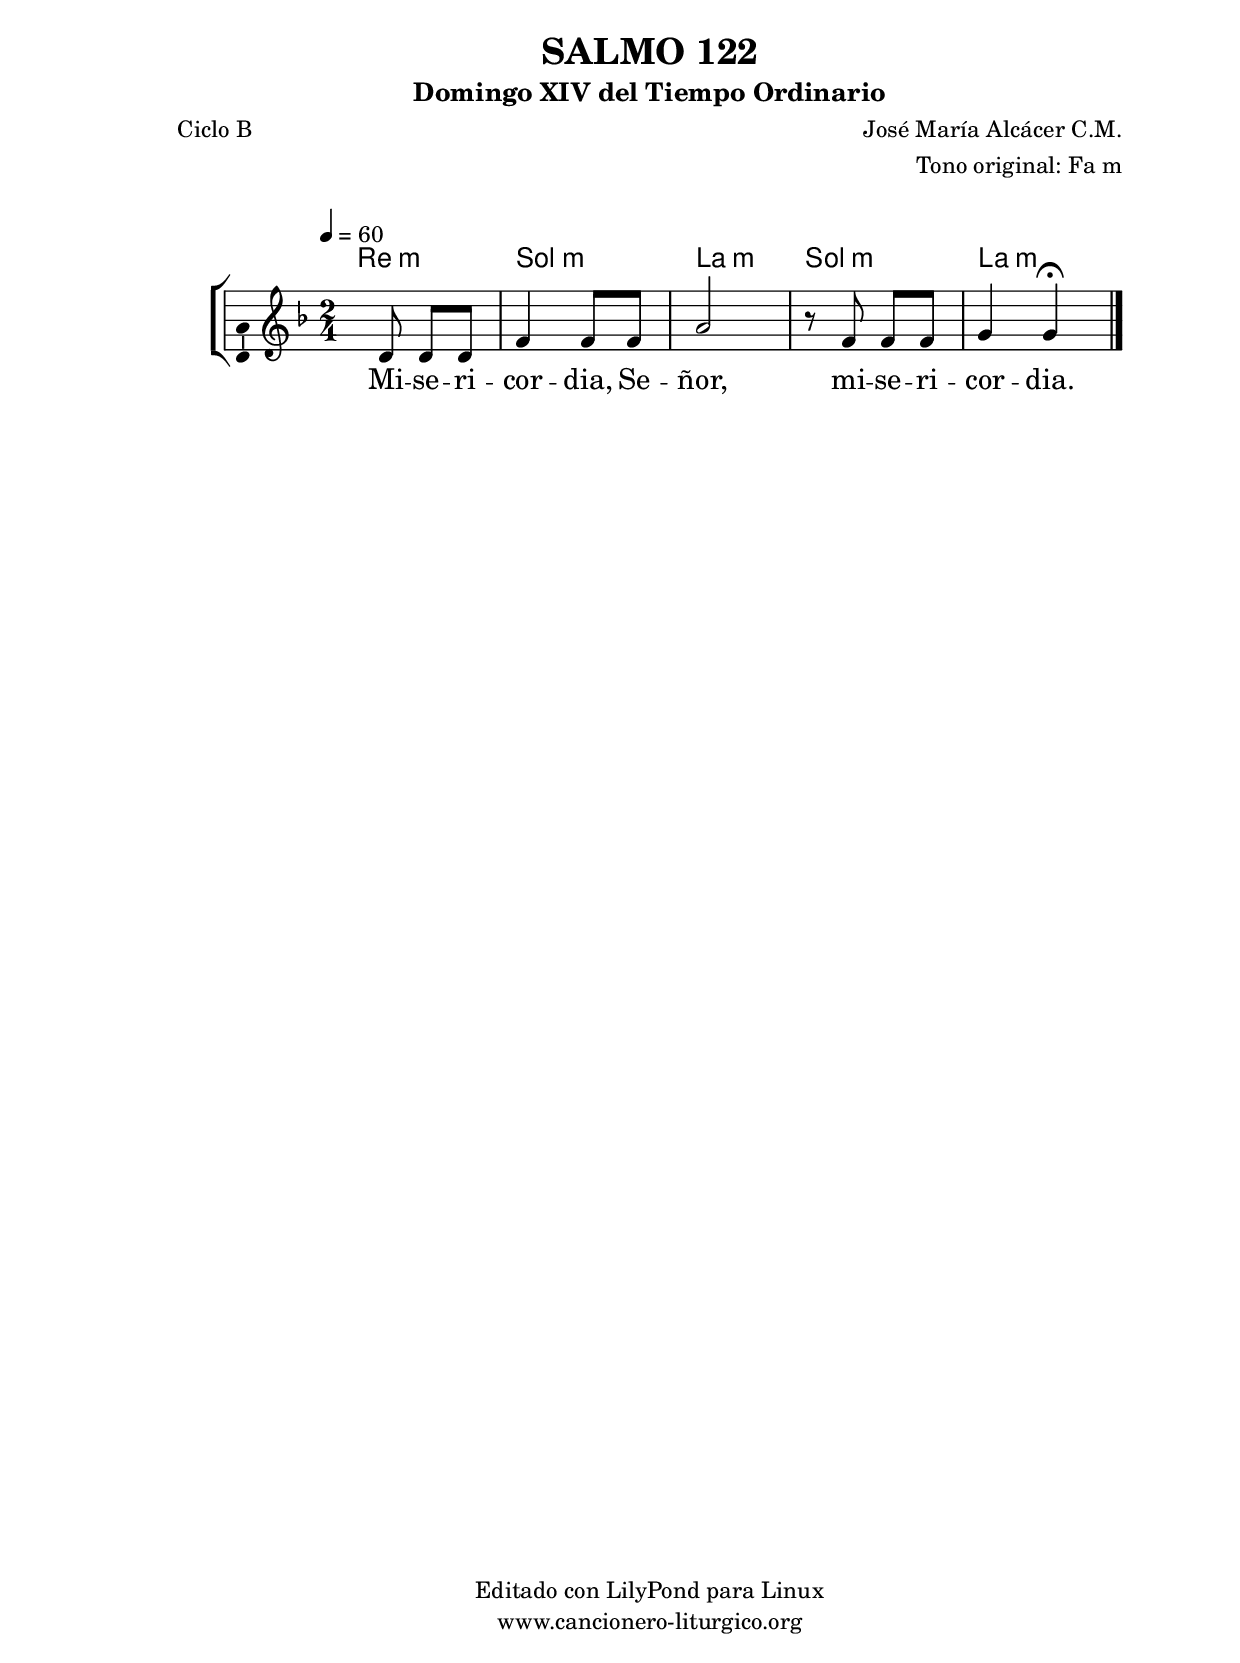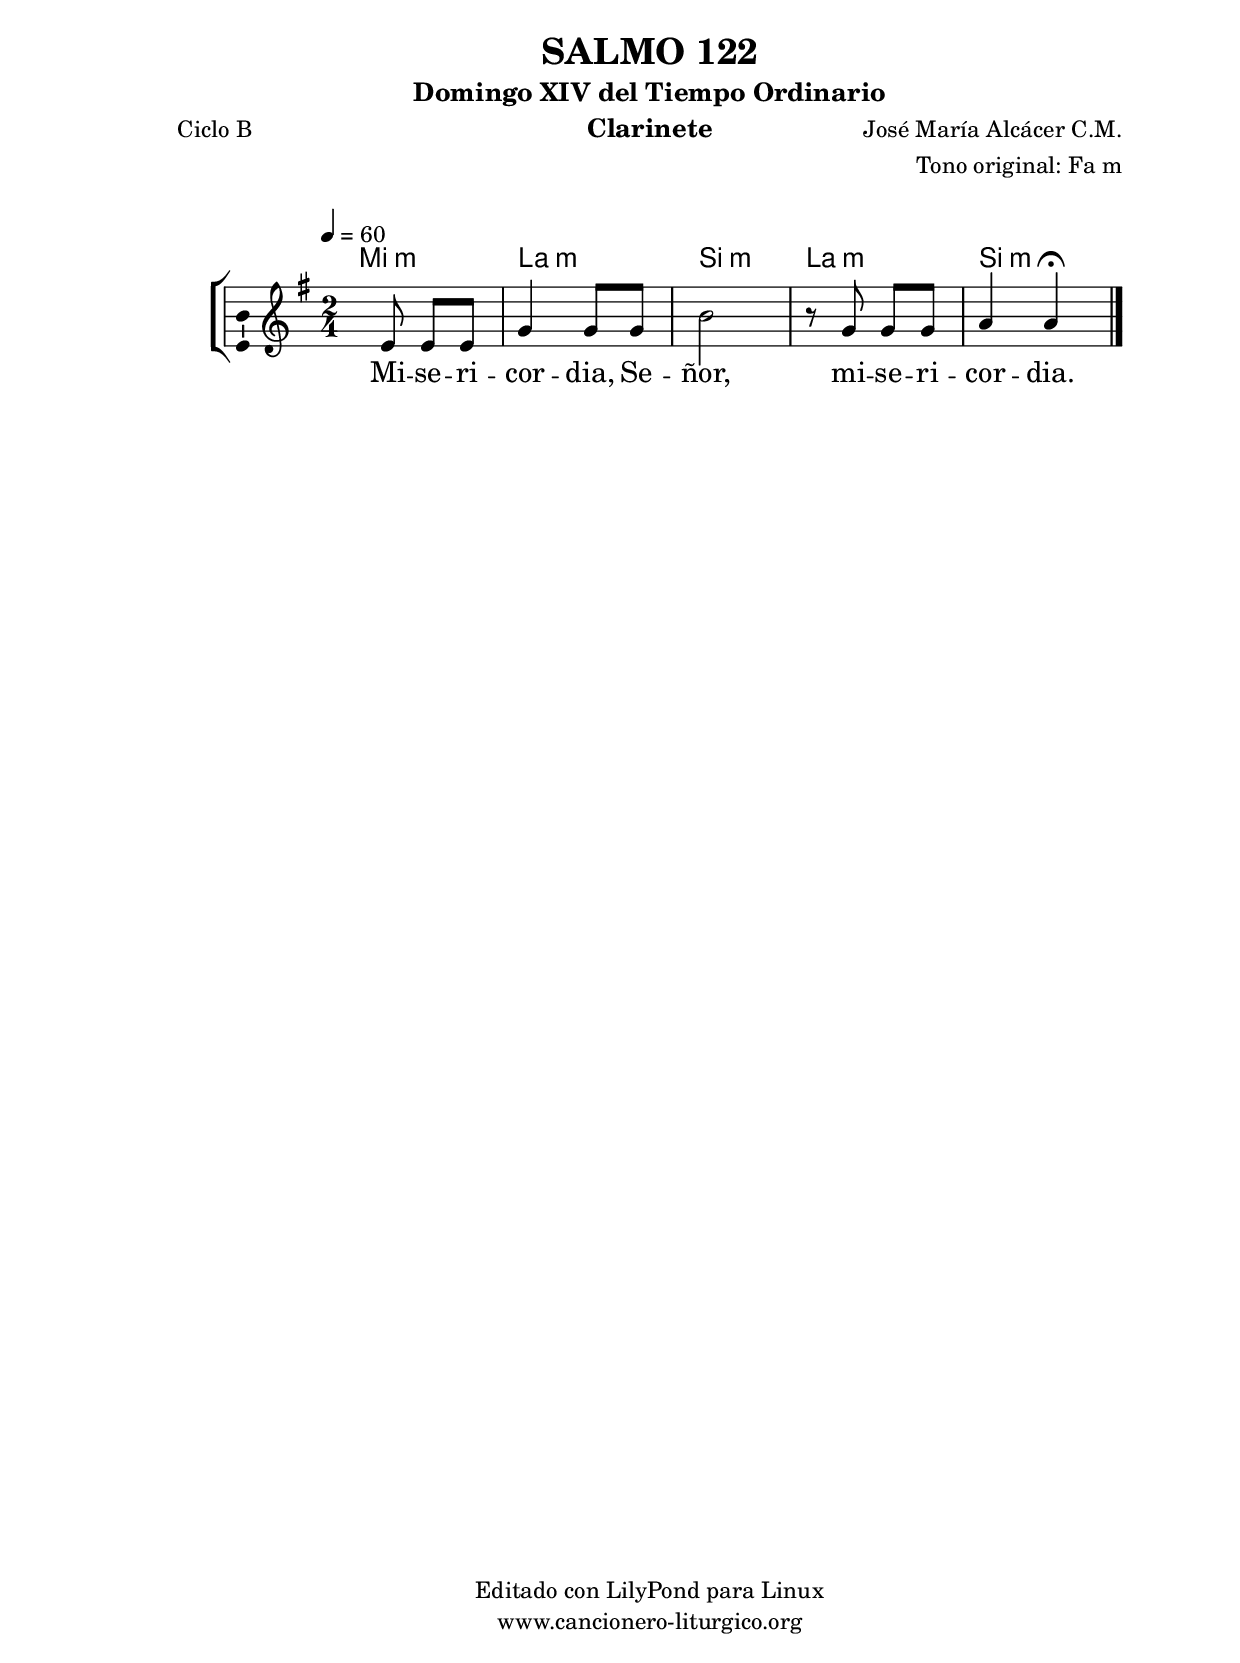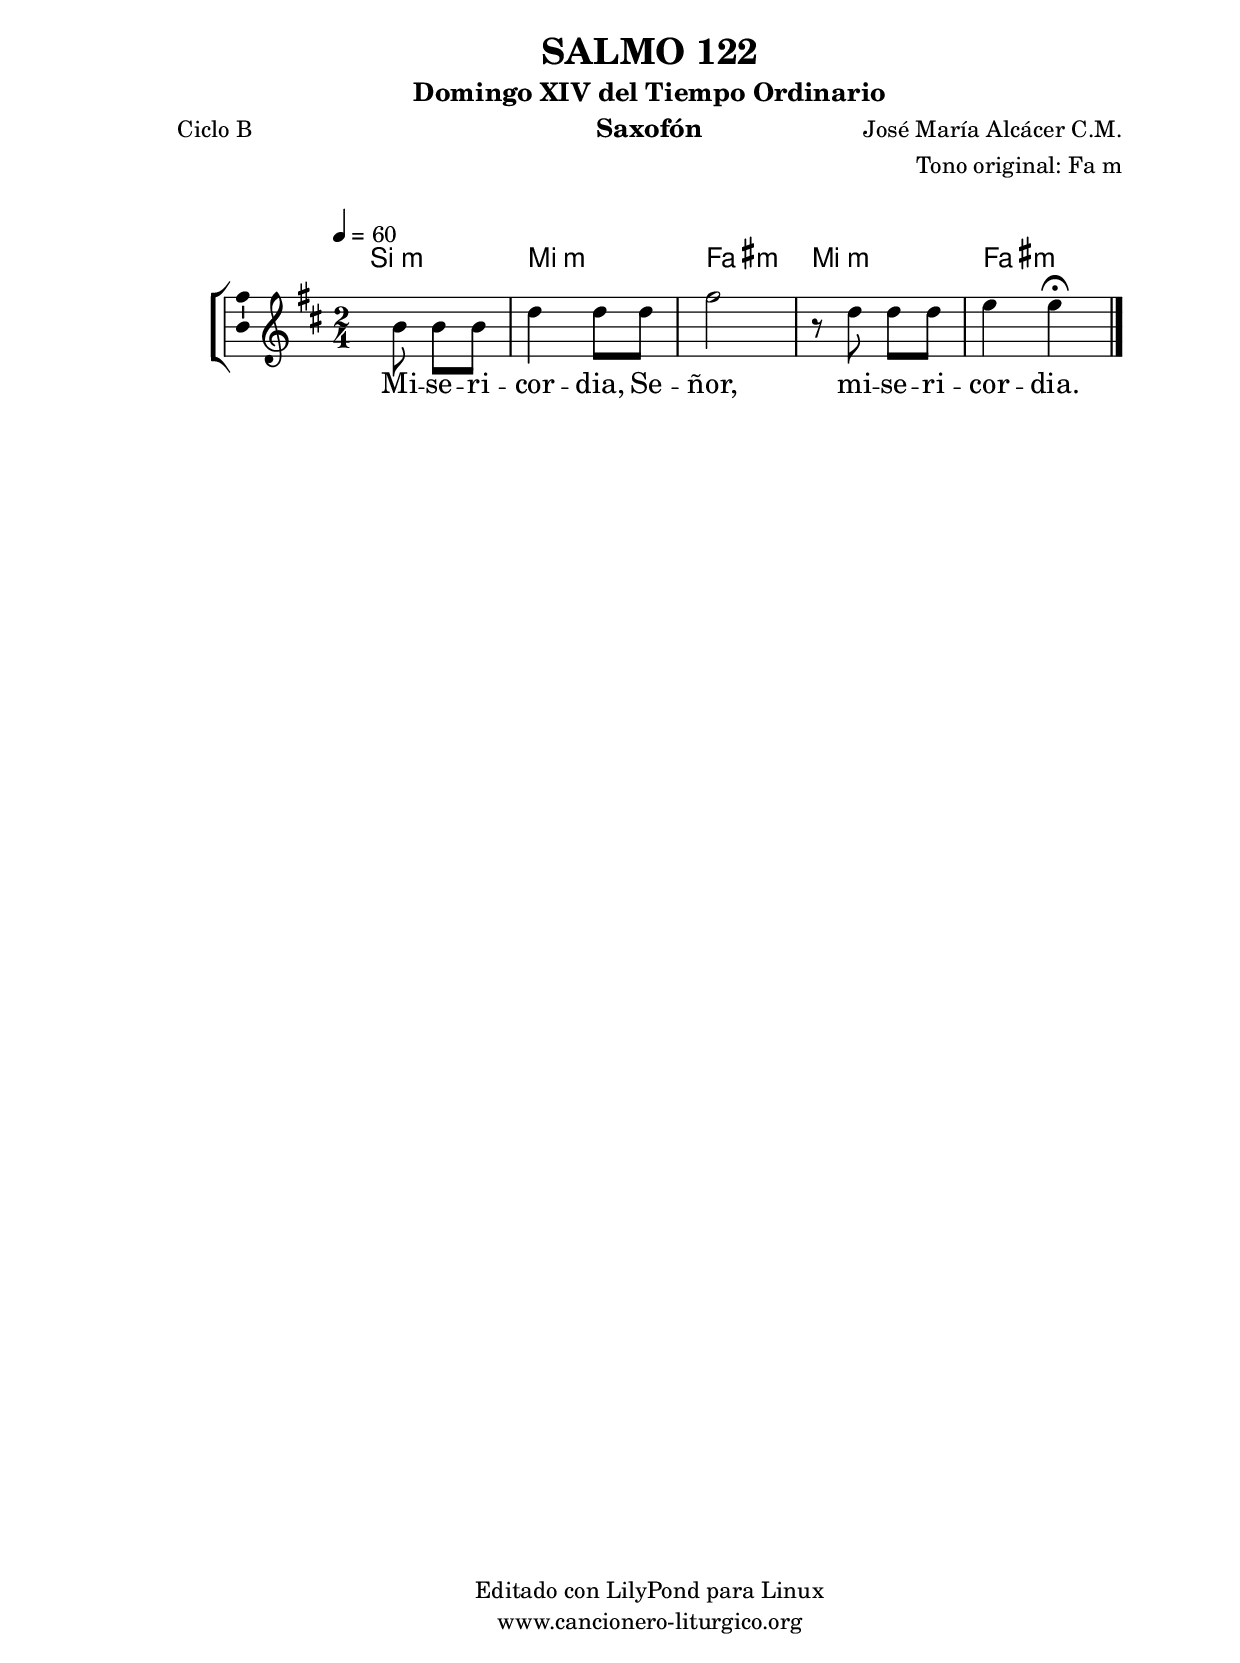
%
%para convertir .midi en .wav:
%timidity filename.midi -Ow -o finename.wav
%
%
%Para convertir de .wav a .mp3:
%lame -h -m j filename.wav
%
%
%para escuchar el midi:
%timidity nombrefichero.midi
%


%versión de lilypond para la que se ha escrito esta partitura:
\version "2.16.0"

	%Tamaño papel
	#(set-default-paper-size "a4")
	%Tamaño partitura
	#(set-global-staff-size 20)
	%No responde al pulsar sobre una nota
	#(ly:set-option 'point-and-click #f)

%parámetros del encabezamiento:
\header {
	title = "SALMO 122"
	subtitle = "Domingo XIV del Tiempo Ordinario"
	composer = "José María Alcácer C.M."
	poet = "Ciclo B"
	meter = ""
	arranger = "Tono original: Fa m"
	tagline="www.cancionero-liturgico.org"
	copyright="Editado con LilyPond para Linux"
	}

%parámetros asociados al papel:
\paper  {
	oddHeaderMarkup = \markup {\fill-line { \on-the-fly #not-first-page \fromproperty #'header:title \on-the-fly #not-first-page \fromproperty #'header:composer }}
	evenHeaderMarkup = \markup {\fill-line { \fromproperty #'header:composer \fromproperty #'header:title }}
	#(set-paper-size "a4")
	print-page-number = ##f
	first-page-number = 1
	print-first-page-number = ##f
%	head-separation = 3.0 \cm
	top-margin = 2.0 \cm
	bottom-margin = 0.5\cm
%%%	bottom-margin = -1.0\cm
	left-margin = 3.0 \cm
	line-width = 16.0 \cm 
	indent = 8\mm
	interscoreline = 2.\mm
	between-system-space = 15\mm
%	para que las partituras no llenen la hoja:
	ragged-bottom = ##t
%	idem para la última hoja:
	ragged-last-bottom = ##f
%	para que las partituras llenen el ancho del papel:
	ragged-last = ##f
	after-title-space = 2.5 \cm
%page-count=1
%system-count=8

	%Flexible Vertical Spacing
%	markup-markup-spacing =
%	#'((basic-distance . 15) (minimum-distance . 15) (padding . 3))
	markup-system-spacing =
	#'((basic-distance . 15) (minimum-distance . 15) (padding . 3))
	system-system-spacing =
	#'((basic-distance . 15) (minimum-distance . 15) (padding . 3))
	score-system-spacing =
	#'((basic-distance . 15) (minimum-distance . 15) (padding . 5))
%	top-system-spacing = % header
%	#'((basic-distance . 8) (minimum-distance . 0) (padding . 3))
%	top-markup-spacing =
%	#'((basic-distance . 20) (minimum-distance . 20) (padding . 3))
	last-bottom-spacing = % footer
	#'((basic-distance . 5) (minimum-distance . 5) (padding . 3))
%	score-markup-spacing =
%	#'((basic-distance . 16) (minimum-distance . 13) (padding . 3))

	}


%parámetros que afectan a toda la partitura:
global =  {
	%clave de sol (G):
	\clef G
	%armadura:
	\transpose f d
	\key f \minor
	\tempo 4=60
	\set Score.tempoHideNote = ##f
	}


acordes = {
	\italianChords
	\chordmode {
	\transpose f d
{

f2:m bes:m c:m bes:m c:m

	}
	}
}

melodia = 
	\transpose f d
{
	\relative c'{
	\time 2/4

s8 f8 f f
aes4 aes8 aes
c2
r8 aes8 aes aes
bes4 bes \fermata

	\bar "|."
	}
	}


texto = \lyricmode {
Mi -- se -- ri -- cor -- dia, Se -- ñor,
mi -- se -- ri -- cor -- dia.
	}


acordesStaff = \context ChordNames = acordesStaff <<
	\set chordChanges = ##t
	\acordes
	>>


vozStaff = \context Voice = vozStaff
\with {\consists "Ambitus_engraver"}
<<
%	\set Staff.instrumentName = ""
%	\set Staff.shortInstrumentName = ""
%	\set Staff.midiInstrument = #"clarinet"
%	\set Staff.midiInstrument = #"cello"
%	\set Staff.midiInstrument = #"flute"
	\set Staff.midiInstrument = #"electric guitar (jazz)"
%	\set Staff.midiInstrument = #"english horn"
%	\set Staff.midiInstrument = #"violin"
%	\set Staff.midiInstrument = #"glockenspiel"
	\set Staff.midiMinimumVolume = #0.7
	\set Staff.midiMaximumVolume = #0.9
	\global
	\melodia
	>>


textoStaff = \context Lyrics = textoStaff <<
	\lyricsto vozStaff \texto
	>>

\book {
	\score {
		\context ChoirStaff {
			\override StaffGroup.SystemStartBracket #'collapse-height = #1
			\override Score.SystemStartBar #'collapse-height = #1
			<<
			\acordesStaff
			\vozStaff
			\textoStaff
			>>
			}
		\layout {
	    		\context {
				\Lyrics
				\override LyricText #'font-size = #2
				}
	   		 \context {
				\Score
				%fontSize = #3
				\override StaffSymbol #'staff-space = #(magstep +3)
				%\override Beam #'thickness = #0.55
				%\override SpacingSpanner #'spacing-increment = #1.0
				%\override Slur #'height-limit = #1.5
				}
			}
		}
	\score {
		\unfoldRepeats
		\context ChoirStaff {
			<<
			\acordesStaff
			\vozStaff
			>>
			}
		\midi {
	  		\context {
	  			\Score
				tempoWholesPerMinute = #(ly:make-moment 70 4)
				}
			}
		}
	}

%Partitura para clarinete
#(define output-suffix "C")
\book {
	\header{
		instrument = "Clarinete"
		}
	\score {
		\context ChoirStaff {
			\override StaffGroup.SystemStartBracket #'collapse-height = #1
			\override Score.SystemStartBar #'collapse-height = #1
\transpose c d
			<<
			\acordesStaff
			\vozStaff
			\textoStaff
			>>
			}
		\layout {
	    		\context {
				\Lyrics
				\override LyricText #'font-size = #2
				}
	   		 \context {
				\Score
				%fontSize = #3
				\override StaffSymbol #'staff-space = #(magstep +3)
				%\override Beam #'thickness = #0.55
				%\override SpacingSpanner #'spacing-increment = #1.0
				%\override Slur #'height-limit = #1.5
				}
			}
		}
	}

%Partitura para saxofón
#(define output-suffix "S")
\book {
	\header{
		instrument = "Saxofón"
		}
	\score {
		\context ChoirStaff {
			\override StaffGroup.SystemStartBracket #'collapse-height = #1
			\override Score.SystemStartBar #'collapse-height = #1
\transpose c a
			<<
			\acordesStaff
			\vozStaff
			\textoStaff
			>>
			}
		\layout {
	    		\context {
				\Lyrics
				\override LyricText #'font-size = #2
				}
	   		 \context {
				\Score
				%fontSize = #3
				\override StaffSymbol #'staff-space = #(magstep +3)
				%\override Beam #'thickness = #0.55
				%\override SpacingSpanner #'spacing-increment = #1.0
				%\override Slur #'height-limit = #1.5
				}
			}
		}
	}

